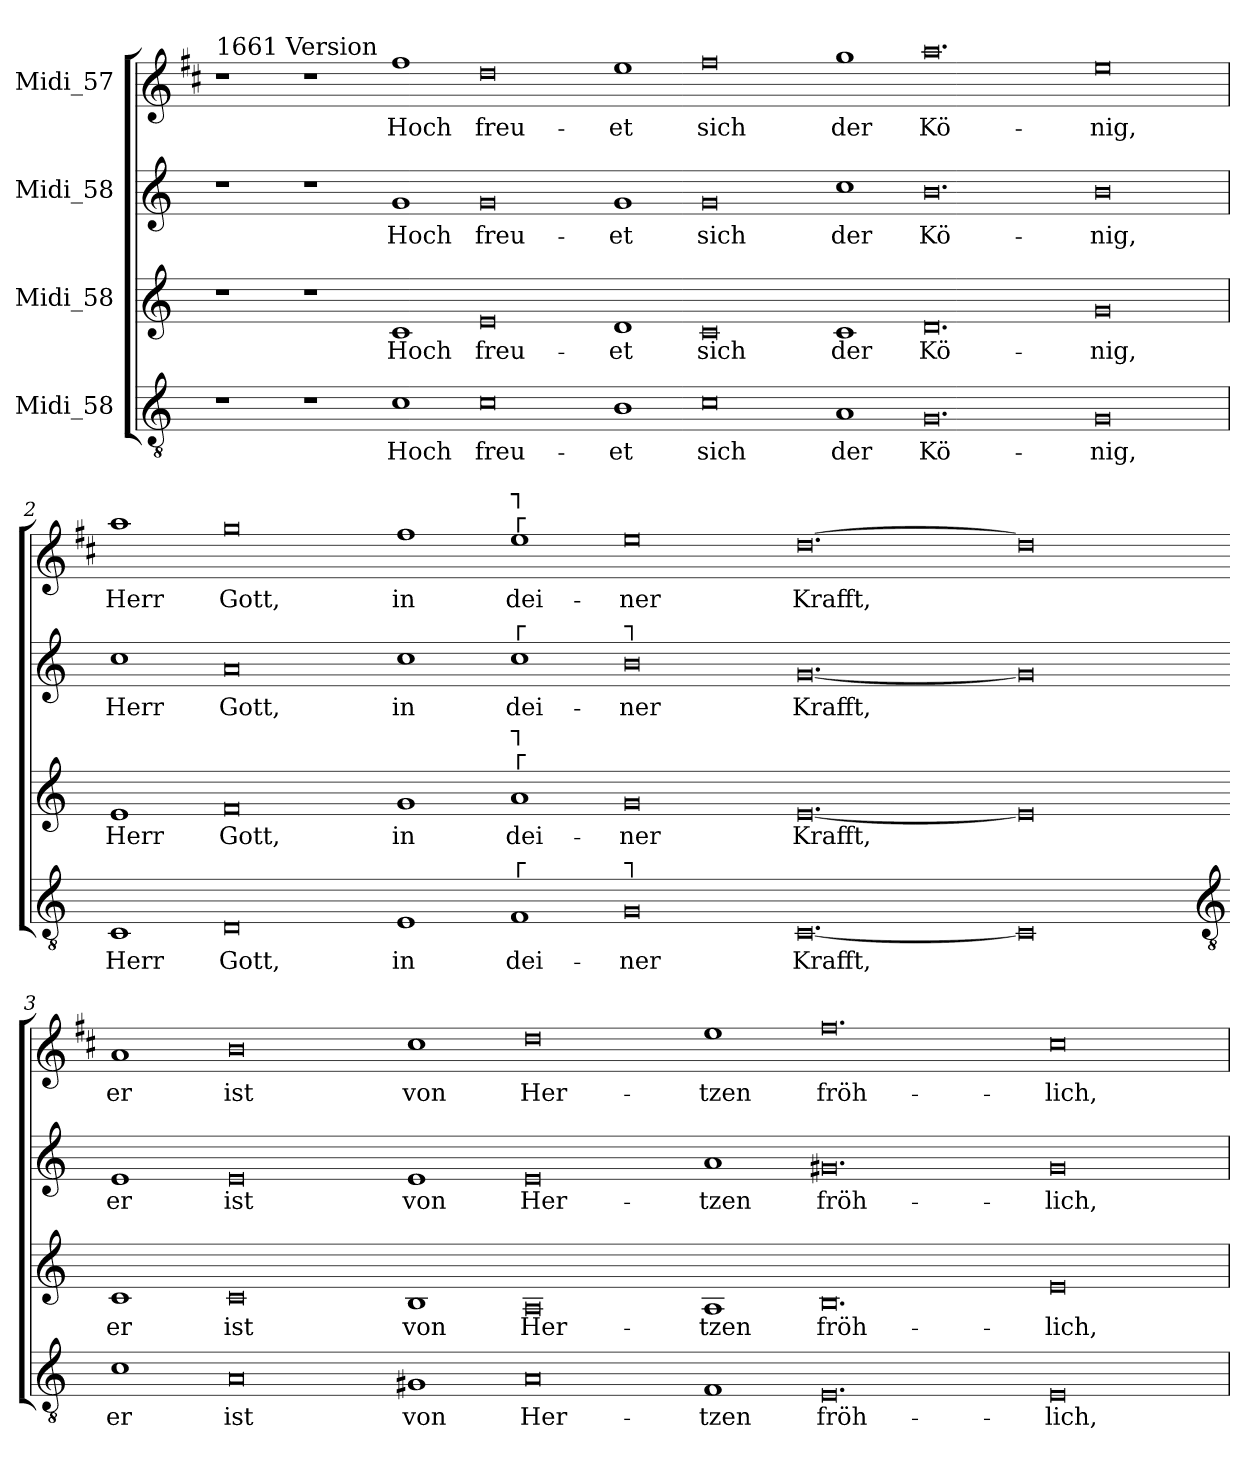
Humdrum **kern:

**kern	**text	**kern	**text	**kern	**text	**kern	**text
*part4	*part4	*part3	*part3	*part2	*part2	*part1	*part1
*staff4	*staff4	*staff3	*staff3	*staff2	*staff2	*staff1	*staff1
*I"Midi_58	*	*I"Midi_58	*	*I"Midi_58	*	*I"Midi_57	*
*clefGv2	*	*clefG2	*	*clefG2	*	*clefG2	*
*	*	*	*	*	*	*ITrd1c2	*
*k[]	*	*k[]	*	*k[]	*	*k[]	*
*C:	*	*C:	*	*C:	*	*C:	*
=1	=1	=1	=1	=1	=1	=1	=1
!	!	!	!	!	!	!LO:TX:a:t=1661 Version	!
1r	.	1r	.	1r	.	1r	.
1r	.	1r	.	1r	.	1r	.
!	!LO:LY:b	!	!LO:LY:b	!	!LO:LY:b	!	!LO:LY:b
1c	Hoch	1c	Hoch	1g	Hoch	1ee	Hoch
!	!LO:LY:b	!	!LO:LY:b	!	!LO:LY:b	!	!LO:LY:b
0c	freu-	0e	freu-	0g	freu-	0cc	freu-
!	!LO:LY:b	!	!LO:LY:b	!	!LO:LY:b	!	!LO:LY:b
1B	-et	1d	-et	1g	-et	1dd	-et
!	!LO:LY:b	!	!LO:LY:b	!	!LO:LY:b	!	!LO:LY:b
0c	sich	0c	sich	0g	sich	0ee	sich
!	!LO:LY:b	!	!LO:LY:b	!	!LO:LY:b	!	!LO:LY:b
1A	der	1c	der	1cc	der	1ff	der
!	!LO:LY:b	!	!LO:LY:b	!	!LO:LY:b	!	!LO:LY:b
0.G	Kö-	0.d	Kö-	0.b	Kö-	0.gg	Kö-
!	!LO:LY:b	!	!LO:LY:b	!	!LO:LY:b	!	!LO:LY:b
0G	-nig,	0g	-nig,	0b	-nig,	0dd	-nig,
=2	=2	=2	=2	=2	=2	=2	=2
!	!LO:LY:b	!	!LO:LY:b	!	!LO:LY:b	!	!LO:LY:b
1C	Herr	1e	Herr	1cc	Herr	1gg	Herr
!	!LO:LY:b	!	!LO:LY:b	!	!LO:LY:b	!	!LO:LY:b
0D	Gott,	0f	Gott,	0a	Gott,	0ff	Gott,
!	!LO:LY:b	!	!LO:LY:b	!	!LO:LY:b	!	!LO:LY:b
1E	in	1g	in	1cc	in	1ee	in
!	!	!	!	!	!	!LO:TX:a:t=┌	!
!	!	!	!	!	!	!LO:TX:a:t=┐	!
!	!	!	!	!LO:TX:a:t=┌	!	!	!
!	!	!LO:TX:a:t=┌	!	!	!	!	!
!	!	!LO:TX:a:t=┐	!	!	!	!	!
!LO:TX:a:t=┌	!	!	!	!	!	!	!
!	!LO:LY:b	!	!LO:LY:b	!	!LO:LY:b	!	!LO:LY:b
1F	dei-	1a	dei-	1cc	dei-	1dd	dei-
!	!	!	!	!LO:TX:a:t=┐	!	!	!
!LO:TX:a:t=┐	!	!	!	!	!	!	!
!	!LO:LY:b	!	!LO:LY:b	!	!LO:LY:b	!	!LO:LY:b
0G	-ner	0g	-ner	0b	-ner	0dd	-ner
!	!LO:LY:b	!	!LO:LY:b	!	!LO:LY:b	!	!LO:LY:b
[0.C	Krafft,	[0.e	Krafft,	[0.g	Krafft,	[0.cc	Krafft,
0C]	.	0e]	.	0g]	.	0cc]	.
!!LO:LB:g=z
=3-	=3-	=3-	=3-	=3-	=3-	=3-	=3-
*clefGv2	*	*	*	*	*	*	*
!	!LO:LY:b	!	!LO:LY:b	!	!LO:LY:b	!	!LO:LY:b
1c	er	1c	er	1e	er	1g	er
!	!LO:LY:b	!	!LO:LY:b	!	!LO:LY:b	!	!LO:LY:b
0A	ist	0c	ist	0e	ist	0a	ist
!	!LO:LY:b	!	!LO:LY:b	!	!LO:LY:b	!	!LO:LY:b
1G#X	von	1B	von	1e	von	1b	von
!	!LO:LY:b	!	!LO:LY:b	!	!LO:LY:b	!	!LO:LY:b
0A	Her-	0A	Her-	0e	Her-	0cc	Her-
!	!LO:LY:b	!	!LO:LY:b	!	!LO:LY:b	!	!LO:LY:b
1F	-tzen	1A	-tzen	1a	-tzen	1dd	-tzen
!	!LO:LY:b	!	!LO:LY:b	!	!LO:LY:b	!	!LO:LY:b
0.E	fröh-	0.B	fröh-	0.g#X	fröh-	0.ee	fröh-
!	!LO:LY:b	!	!LO:LY:b	!	!LO:LY:b	!	!LO:LY:b
0E	-lich,	0e	-lich,	0g#	-lich,	0b	-lich,
=	=	=	=	=	=	=	=
*-	*-	*-	*-	*-	*-	*-	*-
